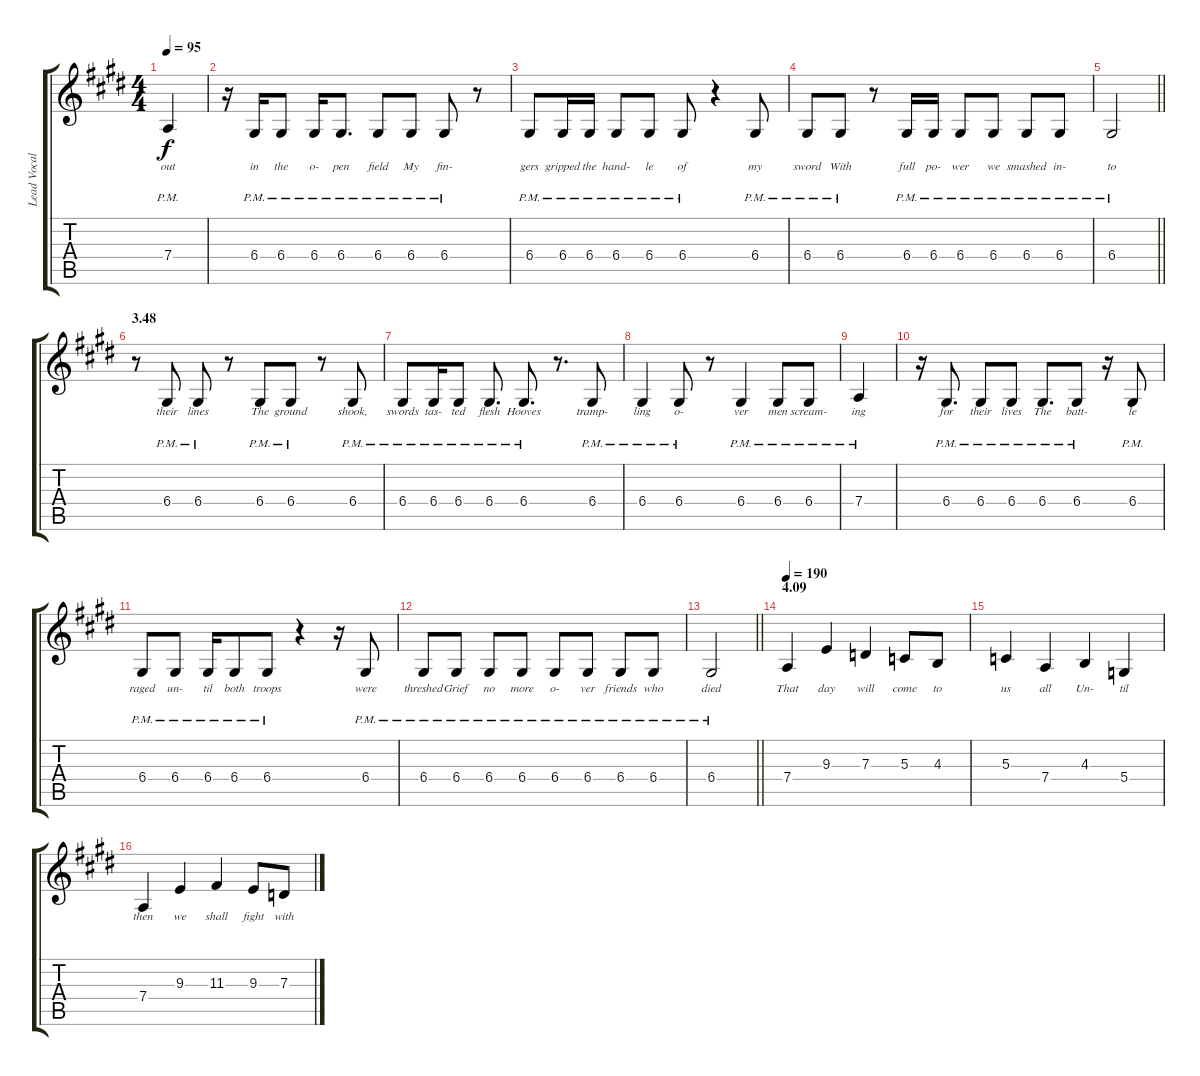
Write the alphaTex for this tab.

\track ("Lead Vocals" "Lead Vocal") {instrument lead6voice}
\staff {score tabs}
\tuning (E4 B3 G3 D3 A2 E2) {hide}
\ts (4 4)
\tempo 95
\clef g2
\ks c#minor
7.4{pm}.4{lyrics (0 "out") lyrics (1 "") lyrics (2 "") lyrics (3 "") lyrics (4 "") dy f} |
r.16 6.4{pm}.16{lyrics (0 "in") lyrics (1 "") lyrics (2 "") lyrics (3 "") lyrics (4 "")} 6.4{pm}.8{lyrics (0 "the") lyrics (1 "") lyrics (2 "") lyrics (3 "") lyrics (4 "")} 6.4{pm}.16{lyrics (0 "o-") lyrics (1 "") lyrics (2 "") lyrics (3 "") lyrics (4 "")} 6.4{pm}.8{d lyrics (0 "pen") lyrics (1 "") lyrics (2 "") lyrics (3 "") lyrics (4 "")} 6.4{pm}.8{lyrics (0 "field") lyrics (1 "") lyrics (2 "") lyrics (3 "") lyrics (4 "")} 6.4{pm}.8{lyrics (0 "My") lyrics (1 "") lyrics (2 "") lyrics (3 "") lyrics (4 "")} 6.4{pm}.8{lyrics (0 "fin-") lyrics (1 "") lyrics (2 "") lyrics (3 "") lyrics (4 "")} r.8 |
6.4{pm}.8{lyrics (0 "gers") lyrics (1 "") lyrics (2 "") lyrics (3 "") lyrics (4 "")} 6.4{pm}.16{lyrics (0 "gripped") lyrics (1 "") lyrics (2 "") lyrics (3 "") lyrics (4 "")} 6.4{pm}.16{lyrics (0 "the") lyrics (1 "") lyrics (2 "") lyrics (3 "") lyrics (4 "")} 6.4{pm}.8{lyrics (0 "hand-") lyrics (1 "") lyrics (2 "") lyrics (3 "") lyrics (4 "")} 6.4{pm}.8{lyrics (0 "le") lyrics (1 "") lyrics (2 "") lyrics (3 "") lyrics (4 "")} 6.4{pm}.8{lyrics (0 "of") lyrics (1 "") lyrics (2 "") lyrics (3 "") lyrics (4 "")} r.4 6.4{pm}.8{lyrics (0 "my") lyrics (1 "") lyrics (2 "") lyrics (3 "") lyrics (4 "")} |
6.4{pm}.8{lyrics (0 "sword") lyrics (1 "") lyrics (2 "") lyrics (3 "") lyrics (4 "")} 6.4{pm}.8{lyrics (0 "With") lyrics (1 "") lyrics (2 "") lyrics (3 "") lyrics (4 "")} r.8 6.4{pm}.16{lyrics (0 "full") lyrics (1 "") lyrics (2 "") lyrics (3 "") lyrics (4 "")} 6.4{pm}.16{lyrics (0 "po-") lyrics (1 "") lyrics (2 "") lyrics (3 "") lyrics (4 "")} 6.4{pm}.8{lyrics (0 "wer") lyrics (1 "") lyrics (2 "") lyrics (3 "") lyrics (4 "")} 6.4{pm}.8{lyrics (0 "we") lyrics (1 "") lyrics (2 "") lyrics (3 "") lyrics (4 "")} 6.4{pm}.8{lyrics (0 "smashed") lyrics (1 "") lyrics (2 "") lyrics (3 "") lyrics (4 "")} 6.4{pm}.8{lyrics (0 "in-") lyrics (1 "") lyrics (2 "") lyrics (3 "") lyrics (4 "")} |
\barLineRight lightlight
6.4{pm}.2{lyrics (0 "to") lyrics (1 "") lyrics (2 "") lyrics (3 "") lyrics (4 "")} |
\section ("" "3.48")
r.8 6.4{pm}.8{lyrics (0 "their") lyrics (1 "") lyrics (2 "") lyrics (3 "") lyrics (4 "")} 6.4{pm}.8{lyrics (0 "lines") lyrics (1 "") lyrics (2 "") lyrics (3 "") lyrics (4 "")} r.8 6.4{pm}.8{lyrics (0 "The") lyrics (1 "") lyrics (2 "") lyrics (3 "") lyrics (4 "")} 6.4{pm}.8{lyrics (0 "ground") lyrics (1 "") lyrics (2 "") lyrics (3 "") lyrics (4 "")} r.8 6.4{pm}.8{lyrics (0 "shook,") lyrics (1 "") lyrics (2 "") lyrics (3 "") lyrics (4 "")} |
6.4{pm}.8{lyrics (0 "swords") lyrics (1 "") lyrics (2 "") lyrics (3 "") lyrics (4 "")} 6.4{pm}.16{lyrics (0 "tas-") lyrics (1 "") lyrics (2 "") lyrics (3 "") lyrics (4 "")} 6.4{pm}.8{lyrics (0 "ted") lyrics (1 "") lyrics (2 "") lyrics (3 "") lyrics (4 "")} 6.4{pm}.8{d lyrics (0 "flesh") lyrics (1 "") lyrics (2 "") lyrics (3 "") lyrics (4 "")} 6.4{pm}.8{d lyrics (0 "Hooves") lyrics (1 "") lyrics (2 "") lyrics (3 "") lyrics (4 "")} r.8{d} 6.4{pm}.8{lyrics (0 "tramp-") lyrics (1 "") lyrics (2 "") lyrics (3 "") lyrics (4 "")} |
6.4{pm}.4{lyrics (0 "ling") lyrics (1 "") lyrics (2 "") lyrics (3 "") lyrics (4 "")} 6.4{pm}.8{lyrics (0 "o-") lyrics (1 "") lyrics (2 "") lyrics (3 "") lyrics (4 "")} r.8 6.4{pm}.4{lyrics (0 "ver") lyrics (1 "") lyrics (2 "") lyrics (3 "") lyrics (4 "")} 6.4{pm}.8{lyrics (0 "men") lyrics (1 "") lyrics (2 "") lyrics (3 "") lyrics (4 "")} 6.4{pm}.8{lyrics (0 "scream-") lyrics (1 "") lyrics (2 "") lyrics (3 "") lyrics (4 "")} |
7.4{pm}.4{lyrics (0 "ing") lyrics (1 "") lyrics (2 "") lyrics (3 "") lyrics (4 "")} |
r.16 6.4{pm}.8{d lyrics (0 "for") lyrics (1 "") lyrics (2 "") lyrics (3 "") lyrics (4 "")} 6.4{pm}.8{lyrics (0 "their") lyrics (1 "") lyrics (2 "") lyrics (3 "") lyrics (4 "")} 6.4{pm}.8{lyrics (0 "lives") lyrics (1 "") lyrics (2 "") lyrics (3 "") lyrics (4 "")} 6.4{pm}.8{d lyrics (0 "The") lyrics (1 "") lyrics (2 "") lyrics (3 "") lyrics (4 "")} 6.4{pm}.8{lyrics (0 "batt-") lyrics (1 "") lyrics (2 "") lyrics (3 "") lyrics (4 "")} r.16 6.4{pm}.8{lyrics (0 "le") lyrics (1 "") lyrics (2 "") lyrics (3 "") lyrics (4 "")} |
6.4{pm}.8{lyrics (0 "raged") lyrics (1 "") lyrics (2 "") lyrics (3 "") lyrics (4 "")} 6.4{pm}.8{lyrics (0 "un-") lyrics (1 "") lyrics (2 "") lyrics (3 "") lyrics (4 "")} 6.4{pm}.16{lyrics (0 "til") lyrics (1 "") lyrics (2 "") lyrics (3 "") lyrics (4 "")} 6.4{pm}.8{lyrics (0 "both") lyrics (1 "") lyrics (2 "") lyrics (3 "") lyrics (4 "")} 6.4{pm}.8{lyrics (0 "troops") lyrics (1 "") lyrics (2 "") lyrics (3 "") lyrics (4 "")} r.4 r.16 6.4{pm}.8{lyrics (0 "were") lyrics (1 "") lyrics (2 "") lyrics (3 "") lyrics (4 "")} |
6.4{pm}.8{lyrics (0 "threshed") lyrics (1 "") lyrics (2 "") lyrics (3 "") lyrics (4 "")} 6.4{pm}.8{lyrics (0 "Grief") lyrics (1 "") lyrics (2 "") lyrics (3 "") lyrics (4 "")} 6.4{pm}.8{lyrics (0 "no") lyrics (1 "") lyrics (2 "") lyrics (3 "") lyrics (4 "")} 6.4{pm}.8{lyrics (0 "more") lyrics (1 "") lyrics (2 "") lyrics (3 "") lyrics (4 "")} 6.4{pm}.8{lyrics (0 "o-") lyrics (1 "") lyrics (2 "") lyrics (3 "") lyrics (4 "")} 6.4{pm}.8{lyrics (0 "ver") lyrics (1 "") lyrics (2 "") lyrics (3 "") lyrics (4 "")} 6.4{pm}.8{lyrics (0 "friends") lyrics (1 "") lyrics (2 "") lyrics (3 "") lyrics (4 "")} 6.4{pm}.8{lyrics (0 "who") lyrics (1 "") lyrics (2 "") lyrics (3 "") lyrics (4 "")} |
\barLineRight lightlight
6.4{pm}.2{lyrics (0 "died") lyrics (1 "") lyrics (2 "") lyrics (3 "") lyrics (4 "")} |
\section ("" "4.09")
\tempo 190
7.4.4{lyrics (0 "That") lyrics (1 "") lyrics (2 "") lyrics (3 "") lyrics (4 "")} 9.3.4{lyrics (0 "day") lyrics (1 "") lyrics (2 "") lyrics (3 "") lyrics (4 "")} 7.3.4{lyrics (0 "will") lyrics (1 "") lyrics (2 "") lyrics (3 "") lyrics (4 "")} 5.3.8{lyrics (0 "come") lyrics (1 "") lyrics (2 "") lyrics (3 "") lyrics (4 "")} 4.3.8{lyrics (0 "to") lyrics (1 "") lyrics (2 "") lyrics (3 "") lyrics (4 "")} |
5.3.4{lyrics (0 "us") lyrics (1 "") lyrics (2 "") lyrics (3 "") lyrics (4 "")} 7.4.4{lyrics (0 "all") lyrics (1 "") lyrics (2 "") lyrics (3 "") lyrics (4 "")} 4.3.4{lyrics (0 "Un-") lyrics (1 "") lyrics (2 "") lyrics (3 "") lyrics (4 "")} 5.4.4{lyrics (0 "til") lyrics (1 "") lyrics (2 "") lyrics (3 "") lyrics (4 "")} |
7.4.4{lyrics (0 "then") lyrics (1 "") lyrics (2 "") lyrics (3 "") lyrics (4 "")} 9.3.4{lyrics (0 "we") lyrics (1 "") lyrics (2 "") lyrics (3 "") lyrics (4 "")} 11.3.4{lyrics (0 "shall") lyrics (1 "") lyrics (2 "") lyrics (3 "") lyrics (4 "")} 9.3.8{lyrics (0 "fight") lyrics (1 "") lyrics (2 "") lyrics (3 "") lyrics (4 "")} 7.3.8{lyrics (0 "with") lyrics (1 "") lyrics (2 "") lyrics (3 "") lyrics (4 "")}
